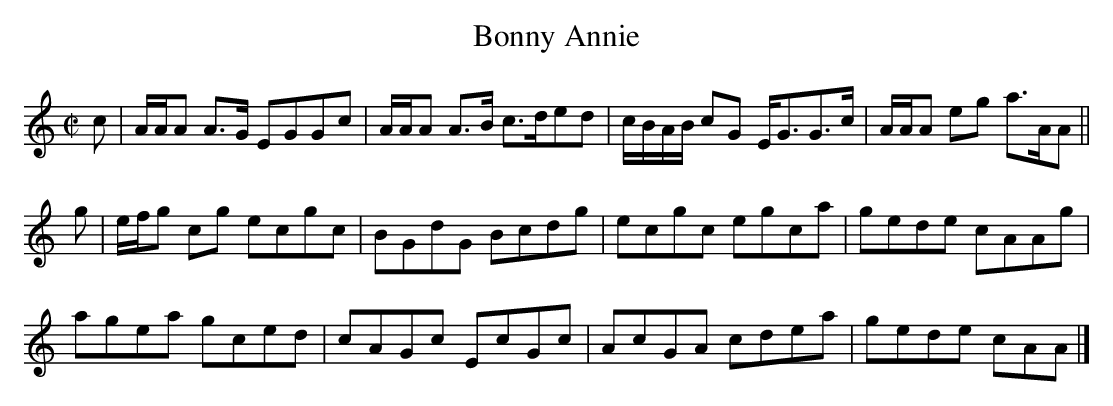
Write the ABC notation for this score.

X:1
T:Bonny Annie
M:C|
K:A minor
c|\
A/A/A A>G EGGc| A/A/A A>B c>ded| \
c/B/A/B/ cG E<GG>c| A/A/A eg a>AA||
g|\
e/f/g cg ecgc| BGdG Bcdg| ecgc egca| gede cAAg|
agea gced| cAGc EcGc| AcGA cdea| gede cAA|]
